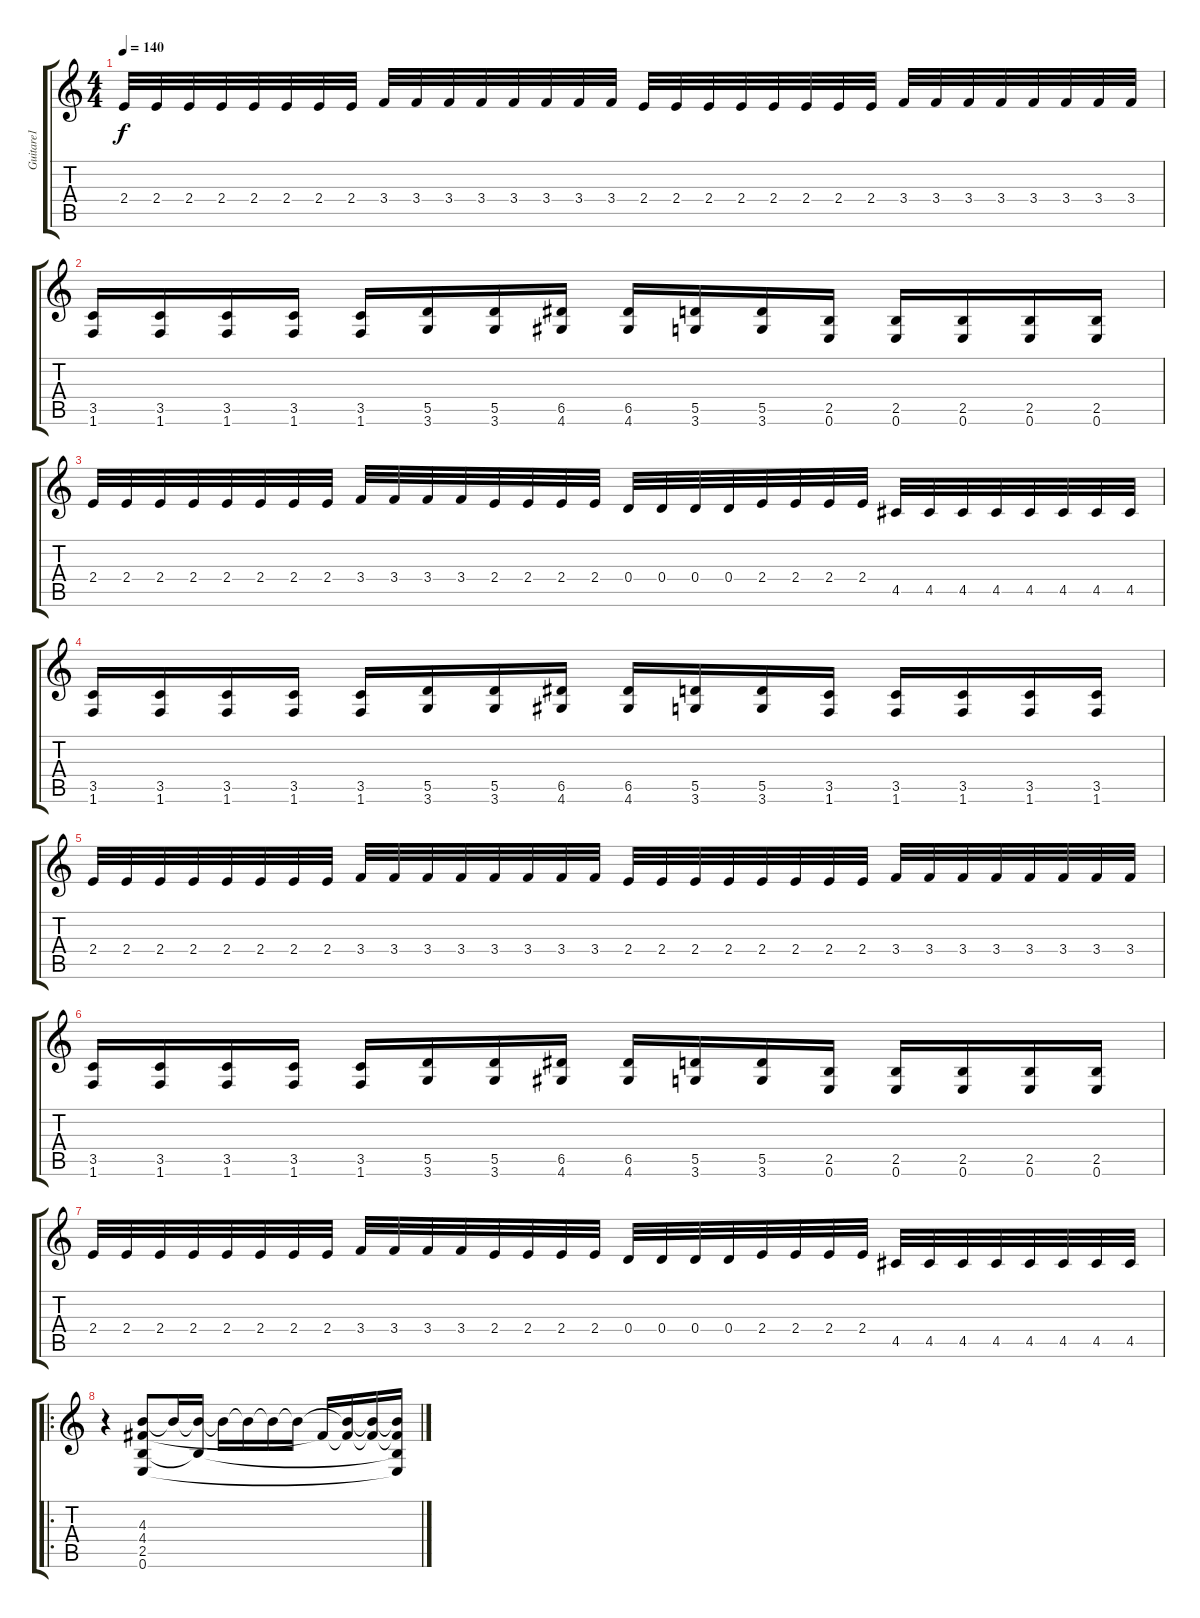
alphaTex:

\track ("Guitare1" "Guitare1") {instrument distortionguitar}
\staff {score tabs}
\tuning (E4 B3 G3 D3 A2 E2) {hide}
\ts (4 4)
\tempo 140
\clef g2
\ks c
2.4.32{dy f} 2.4.32 2.4.32 2.4.32 2.4.32 2.4.32 2.4.32 2.4.32 3.4.32 3.4.32 3.4.32 3.4.32 3.4.32 3.4.32 3.4.32 3.4.32 2.4.32 2.4.32 2.4.32 2.4.32 2.4.32 2.4.32 2.4.32 2.4.32 3.4.32 3.4.32 3.4.32 3.4.32 3.4.32 3.4.32 3.4.32 3.4.32 |
(3.5 1.6).16 (3.5 1.6).16 (3.5 1.6).16 (3.5 1.6).16 (3.5 1.6).16 (5.5 3.6).16 (5.5 3.6).16 (6.5 4.6).16 (6.5 4.6).16 (5.5 3.6).16 (5.5 3.6).16 (2.5 0.6).16 (2.5 0.6).16 (2.5 0.6).16 (2.5 0.6).16 (2.5 0.6).16 |
2.4.32 2.4.32 2.4.32 2.4.32 2.4.32 2.4.32 2.4.32 2.4.32 3.4.32 3.4.32 3.4.32 3.4.32 2.4.32 2.4.32 2.4.32 2.4.32 0.4.32 0.4.32 0.4.32 0.4.32 2.4.32 2.4.32 2.4.32 2.4.32 4.5.32 4.5.32 4.5.32 4.5.32 4.5.32 4.5.32 4.5.32 4.5.32 |
(3.5 1.6).16 (3.5 1.6).16 (3.5 1.6).16 (3.5 1.6).16 (3.5 1.6).16 (5.5 3.6).16 (5.5 3.6).16 (6.5 4.6).16 (6.5 4.6).16 (5.5 3.6).16 (5.5 3.6).16 (3.5 1.6).16 (3.5 1.6).16 (3.5 1.6).16 (3.5 1.6).16 (3.5 1.6).16 |
2.4.32 2.4.32 2.4.32 2.4.32 2.4.32 2.4.32 2.4.32 2.4.32 3.4.32 3.4.32 3.4.32 3.4.32 3.4.32 3.4.32 3.4.32 3.4.32 2.4.32 2.4.32 2.4.32 2.4.32 2.4.32 2.4.32 2.4.32 2.4.32 3.4.32 3.4.32 3.4.32 3.4.32 3.4.32 3.4.32 3.4.32 3.4.32 |
(3.5 1.6).16 (3.5 1.6).16 (3.5 1.6).16 (3.5 1.6).16 (3.5 1.6).16 (5.5 3.6).16 (5.5 3.6).16 (6.5 4.6).16 (6.5 4.6).16 (5.5 3.6).16 (5.5 3.6).16 (2.5 0.6).16 (2.5 0.6).16 (2.5 0.6).16 (2.5 0.6).16 (2.5 0.6).16 |
2.4.32 2.4.32 2.4.32 2.4.32 2.4.32 2.4.32 2.4.32 2.4.32 3.4.32 3.4.32 3.4.32 3.4.32 2.4.32 2.4.32 2.4.32 2.4.32 0.4.32 0.4.32 0.4.32 0.4.32 2.4.32 2.4.32 2.4.32 2.4.32 4.5.32 4.5.32 4.5.32 4.5.32 4.5.32 4.5.32 4.5.32 4.5.32 |
\ro
r.4 (4.3 4.4 2.5 0.6).8 4.3{t}.16 (4.3{t} 2.5{t}).16 4.3{t}.16 4.3{t}.16 4.3{t}.16 4.3{t}.16 4.4{t}.16 (4.3{t} 4.4{t}).16 (4.3{t} 4.4{t}).16 (4.3{t} 4.4{t} 2.5{t} 0.6{t}).16
